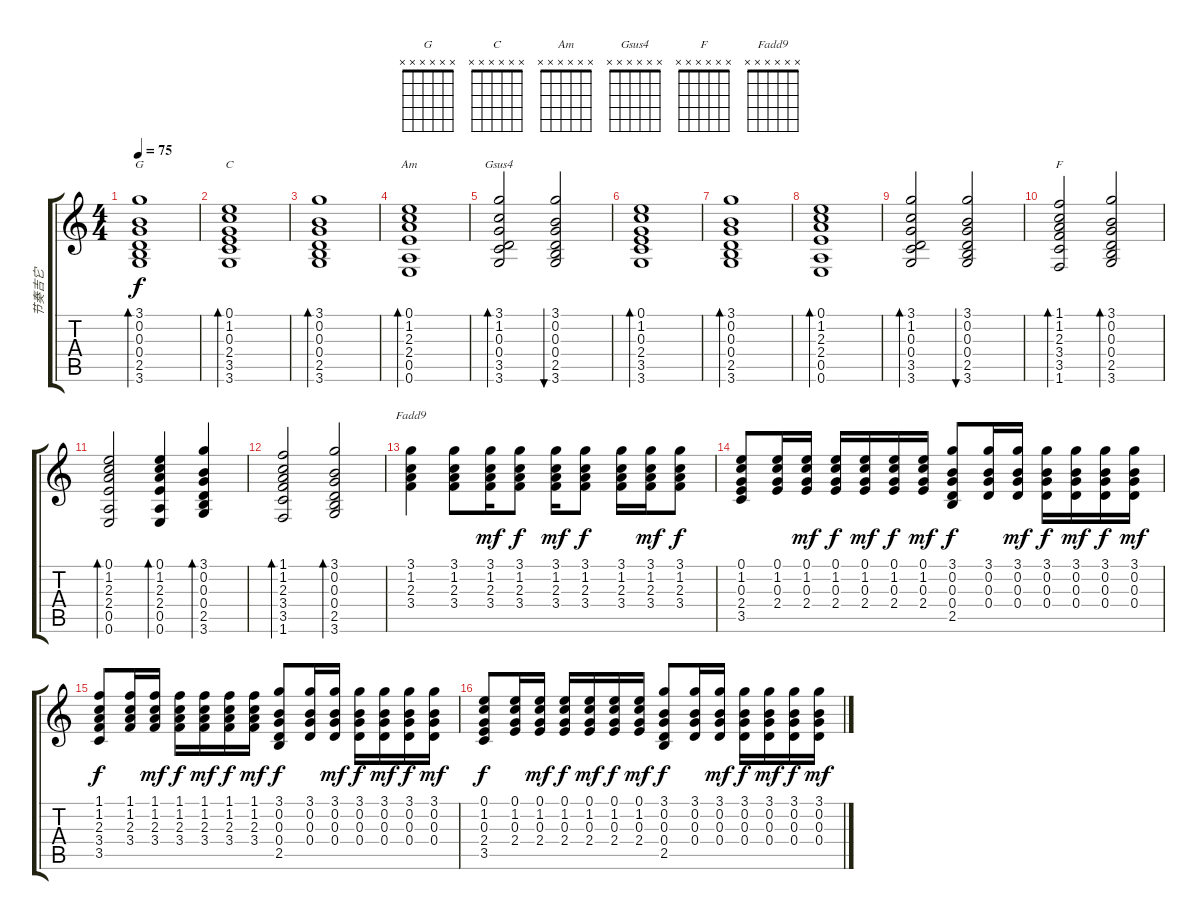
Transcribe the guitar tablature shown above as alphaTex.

\track ("节奏吉它" "节奏吉它") {instrument acousticguitarsteel}
\staff {score tabs}
\tuning (E4 B3 G3 D3 A2 E2) {hide}
\chord ("G" x x x x x x)
\chord ("C" x x x x x x)
\chord ("Am" x x x x x x)
\chord ("Gsus4" x x x x x x)
\chord ("F" x x x x x x)
\chord ("Fadd9" x x x x x x)
\ts (4 4)
\tempo 75
\clef g2
\ks c
(3.1 0.2 0.3 0.4 2.5 3.6).1{bd 120 ch "G" dy f} |
(0.1 1.2 0.3 2.4 3.5 3.6).1{bd 120 ch "C"} |
(3.1 0.2 0.3 0.4 2.5 3.6).1{bd 120} |
(0.1 1.2 2.3 2.4 0.5 0.6).1{bd 120 ch "Am"} |
(3.1 1.2 0.3 0.4 3.5 3.6).2{bd 120 ch "Gsus4"} (3.1 0.2 0.3 0.4 2.5 3.6).2{bu 120} |
(0.1 1.2 0.3 2.4 3.5 3.6).1{bd 120} |
(3.1 0.2 0.3 0.4 2.5 3.6).1{bd 120} |
(0.1 1.2 2.3 2.4 0.5 0.6).1{bd 120} |
(3.1 1.2 0.3 0.4 3.5 3.6).2{bd 120} (3.1 0.2 0.3 0.4 2.5 3.6).2{bu 120} |
(1.1 1.2 2.3 3.4 3.5 1.6).2{bd 120 ch "F"} (3.1 0.2 0.3 0.4 2.5 3.6).2{bd 120} |
(0.1 1.2 2.3 2.4 0.5 0.6).2{bd 120} (0.1 1.2 2.3 2.4 0.5 0.6).4{bd 120} (3.1 0.2 0.3 0.4 2.5 3.6).4{bd 120} |
(1.1 1.2 2.3 3.4 3.5 1.6).2{bd 120} (3.1 0.2 0.3 0.4 2.5 3.6).2{bd 120} |
(3.1 1.2 2.3 3.4).4{ch "Fadd9"} (3.1 1.2 2.3 3.4).8 (3.1 1.2 2.3 3.4).16{dy mf} (3.1 1.2 2.3 3.4).8{dy f} (3.1 1.2 2.3 3.4).16{dy mf} (3.1 1.2 2.3 3.4).8{dy f} (3.1 1.2 2.3 3.4).16 (3.1 1.2 2.3 3.4).16{dy mf} (3.1 1.2 2.3 3.4).8{dy f} |
(0.1 1.2 0.3 2.4 3.5).8 (0.1 1.2 0.3 2.4).16 (0.1 1.2 0.3 2.4).16{dy mf} (0.1 1.2 0.3 2.4).16{dy f} (0.1 1.2 0.3 2.4).16{dy mf} (0.1 1.2 0.3 2.4).16{dy f} (0.1 1.2 0.3 2.4).16{dy mf} (3.1 0.2 0.3 0.4 2.5).8{dy f} (3.1 0.2 0.3 0.4).16 (3.1 0.2 0.3 0.4).16{dy mf} (3.1 0.2 0.3 0.4).16{dy f} (3.1 0.2 0.3 0.4).16{dy mf} (3.1 0.2 0.3 0.4).16{dy f} (3.1 0.2 0.3 0.4).16{dy mf} |
(1.1 1.2 2.3 3.4 3.5).8{dy f} (1.1 1.2 2.3 3.4).16 (1.1 1.2 2.3 3.4).16{dy mf} (1.1 1.2 2.3 3.4).16{dy f} (1.1 1.2 2.3 3.4).16{dy mf} (1.1 1.2 2.3 3.4).16{dy f} (1.1 1.2 2.3 3.4).16{dy mf} (3.1 0.2 0.3 0.4 2.5).8{dy f} (3.1 0.2 0.3 0.4).16 (3.1 0.2 0.3 0.4).16{dy mf} (3.1 0.2 0.3 0.4).16{dy f} (3.1 0.2 0.3 0.4).16{dy mf} (3.1 0.2 0.3 0.4).16{dy f} (3.1 0.2 0.3 0.4).16{dy mf} |
(0.1 1.2 0.3 2.4 3.5).8{dy f} (0.1 1.2 0.3 2.4).16 (0.1 1.2 0.3 2.4).16{dy mf} (0.1 1.2 0.3 2.4).16{dy f} (0.1 1.2 0.3 2.4).16{dy mf} (0.1 1.2 0.3 2.4).16{dy f} (0.1 1.2 0.3 2.4).16{dy mf} (3.1 0.2 0.3 0.4 2.5).8{dy f} (3.1 0.2 0.3 0.4).16 (3.1 0.2 0.3 0.4).16{dy mf} (3.1 0.2 0.3 0.4).16{dy f} (3.1 0.2 0.3 0.4).16{dy mf} (3.1 0.2 0.3 0.4).16{dy f} (3.1 0.2 0.3 0.4).16{dy mf}
